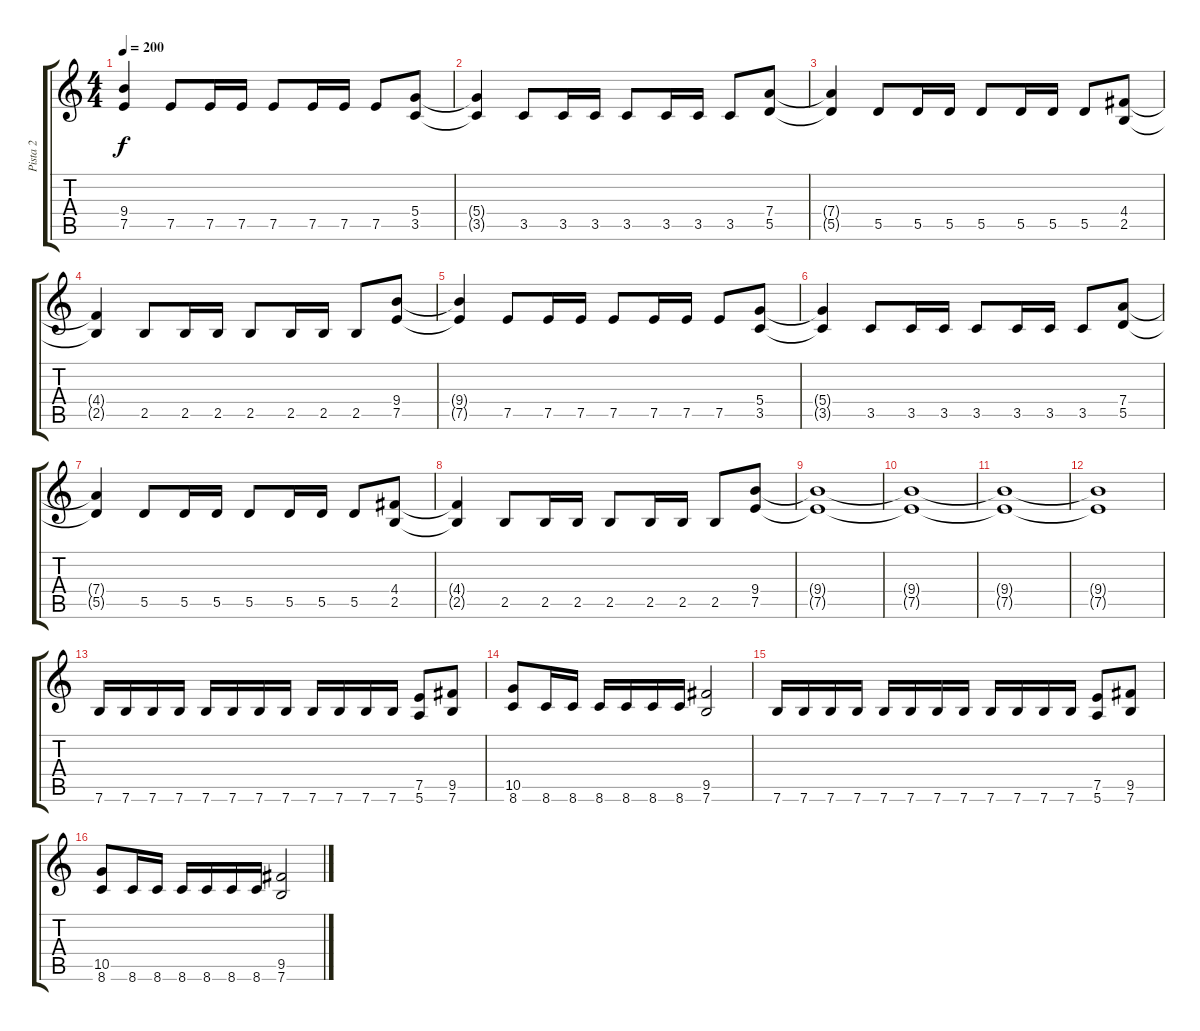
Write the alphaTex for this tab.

\track ("Pista 2" "Pista 2") {instrument distortionguitar}
\staff {score tabs}
\tuning (E4 B3 G3 D3 A2 E2) {hide}
\ts (4 4)
\tempo 200
\clef g2
\ks c
(9.4{t} 7.5{t}).4{dy f} 7.5.8 7.5.16 7.5.16 7.5.8 7.5.16 7.5.16 7.5.8 (5.4 3.5).8 |
(5.4{t} 3.5{t}).4 3.5.8 3.5.16 3.5.16 3.5.8 3.5.16 3.5.16 3.5.8 (7.4 5.5).8 |
(7.4{t} 5.5{t}).4 5.5.8 5.5.16 5.5.16 5.5.8 5.5.16 5.5.16 5.5.8 (4.4 2.5).8 |
(4.4{t} 2.5{t}).4 2.5.8 2.5.16 2.5.16 2.5.8 2.5.16 2.5.16 2.5.8 (9.4 7.5).8 |
(9.4{t} 7.5{t}).4 7.5.8 7.5.16 7.5.16 7.5.8 7.5.16 7.5.16 7.5.8 (5.4 3.5).8 |
(5.4{t} 3.5{t}).4 3.5.8 3.5.16 3.5.16 3.5.8 3.5.16 3.5.16 3.5.8 (7.4 5.5).8 |
(7.4{t} 5.5{t}).4 5.5.8 5.5.16 5.5.16 5.5.8 5.5.16 5.5.16 5.5.8 (4.4 2.5).8 |
(4.4{t} 2.5{t}).4 2.5.8 2.5.16 2.5.16 2.5.8 2.5.16 2.5.16 2.5.8 (9.4 7.5).8 |
(9.4{t} 7.5{t}).1 |
(9.4{t} 7.5{t}).1 |
(9.4{t} 7.5{t}).1 |
(9.4{t} 7.5{t}).1 |
7.6.16 7.6.16 7.6.16 7.6.16 7.6.16 7.6.16 7.6.16 7.6.16 7.6.16 7.6.16 7.6.16 7.6.16 (7.5 5.6).8 (9.5 7.6).8 |
(10.5 8.6).8 8.6.16 8.6.16 8.6.16 8.6.16 8.6.16 8.6.16 (9.5 7.6).2 |
7.6.16 7.6.16 7.6.16 7.6.16 7.6.16 7.6.16 7.6.16 7.6.16 7.6.16 7.6.16 7.6.16 7.6.16 (7.5 5.6).8 (9.5 7.6).8 |
(10.5 8.6).8 8.6.16 8.6.16 8.6.16 8.6.16 8.6.16 8.6.16 (9.5 7.6).2
